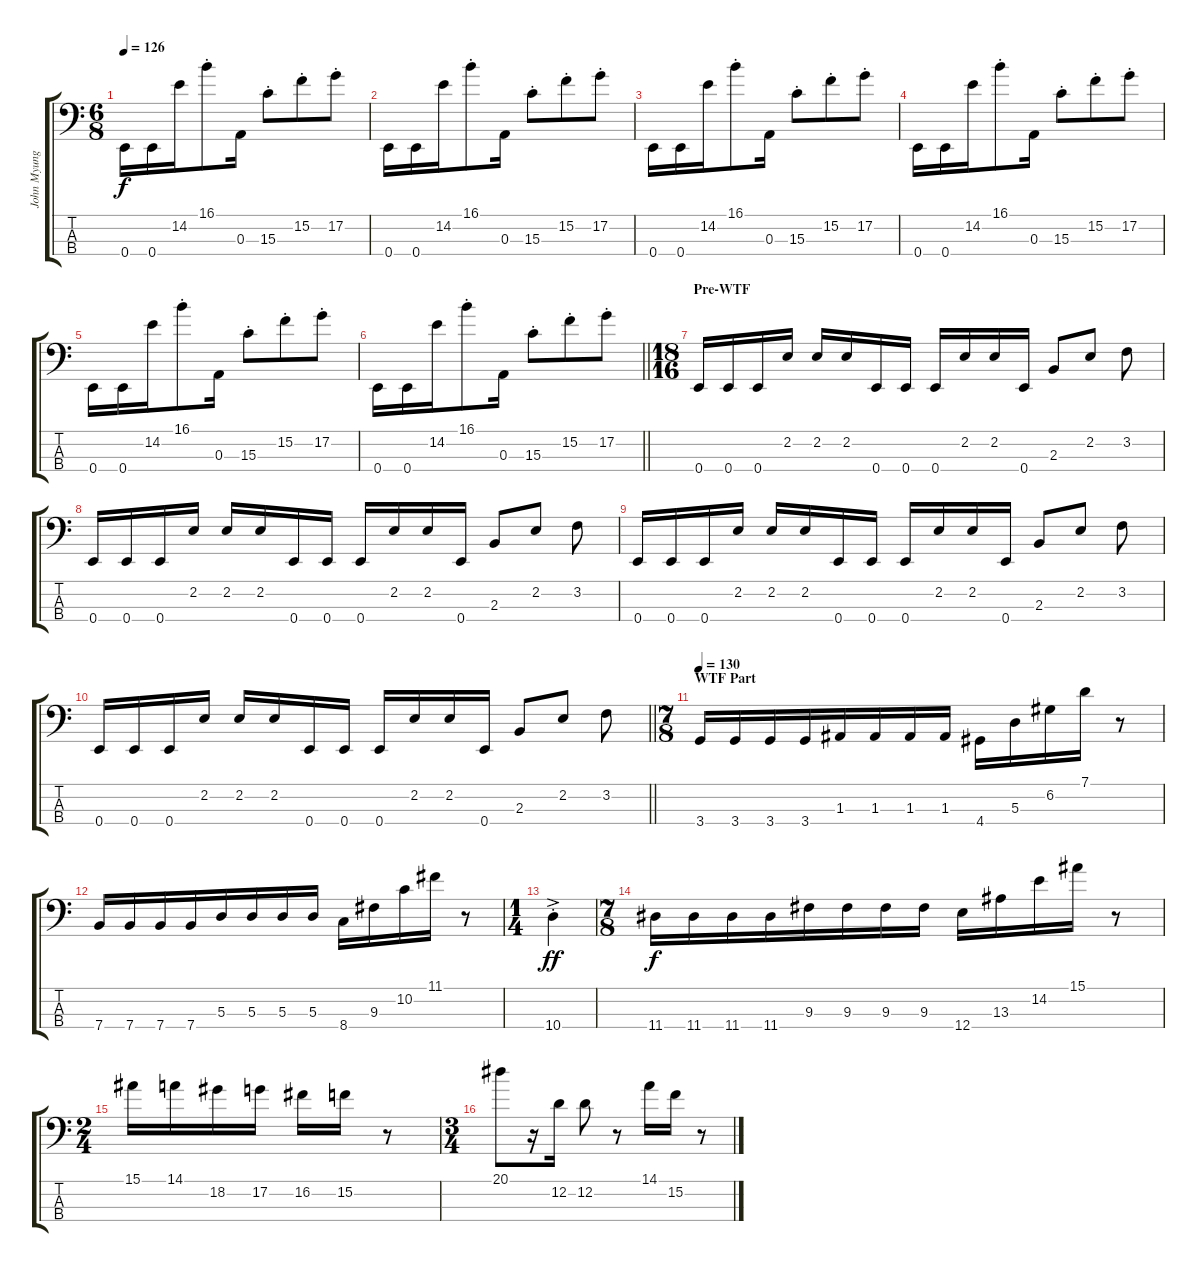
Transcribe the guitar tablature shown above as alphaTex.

\track ("John Myung" "John Myung") {instrument electricbassfinger}
\staff {score tabs}
\tuning (G2 D2 A1 E1) {hide}
\ts (6 8)
\tempo 126
\clef f4
\ks aminor
0.4.16{dy f} 0.4.16 14.2.16 16.1{st}.8 0.3.16 15.3{st}.8 15.2{st}.8 17.2{st}.8 |
0.4.16 0.4.16 14.2.16 16.1{st}.8 0.3.16 15.3{st}.8 15.2{st}.8 17.2{st}.8 |
0.4.16 0.4.16 14.2.16 16.1{st}.8 0.3.16 15.3{st}.8 15.2{st}.8 17.2{st}.8 |
0.4.16 0.4.16 14.2.16 16.1{st}.8 0.3.16 15.3{st}.8 15.2{st}.8 17.2{st}.8 |
0.4.16 0.4.16 14.2.16 16.1{st}.8 0.3.16 15.3{st}.8 15.2{st}.8 17.2{st}.8 |
\barLineRight lightlight
0.4.16 0.4.16 14.2.16 16.1{st}.8 0.3.16 15.3{st}.8 15.2{st}.8 17.2{st}.8 |
\ts (18 16)
\section ("" "Pre-WTF")
0.4.16 0.4.16 0.4.16 2.2.16 2.2.16 2.2.16 0.4.16 0.4.16 0.4.16 2.2.16 2.2.16 0.4.16 2.3.8 2.2.8 3.2.8 |
0.4.16 0.4.16 0.4.16 2.2.16 2.2.16 2.2.16 0.4.16 0.4.16 0.4.16 2.2.16 2.2.16 0.4.16 2.3.8 2.2.8 3.2.8 |
0.4.16 0.4.16 0.4.16 2.2.16 2.2.16 2.2.16 0.4.16 0.4.16 0.4.16 2.2.16 2.2.16 0.4.16 2.3.8 2.2.8 3.2.8 |
\barLineRight lightlight
0.4.16 0.4.16 0.4.16 2.2.16 2.2.16 2.2.16 0.4.16 0.4.16 0.4.16 2.2.16 2.2.16 0.4.16 2.3.8 2.2.8 3.2.8 |
\ts (7 8)
\section ("" "WTF Part")
\tempo 130
3.4.16 3.4.16 3.4.16 3.4.16 1.3.16 1.3.16 1.3.16 1.3.16 4.4.16 5.3.16 6.2.16 7.1.16 r.8 |
7.4.16 7.4.16 7.4.16 7.4.16 5.3.16 5.3.16 5.3.16 5.3.16 8.4.16 9.3.16 10.2.16 11.1.16 r.8 |
\ts (1 4)
10.4{ac st}.4{dy ff} |
\ts (7 8)
11.4.16{dy f} 11.4.16 11.4.16 11.4.16 9.3.16 9.3.16 9.3.16 9.3.16 12.4.16 13.3.16 14.2.16 15.1.16 r.8 |
\ts (2 4)
15.1.16 14.1.16 18.2.16 17.2.16 16.2.16 15.2.16 r.8 |
\ts (3 4)
20.1.8 r.16 12.2.16 12.2.8 r.8 14.1.16 15.2.16 r.8
